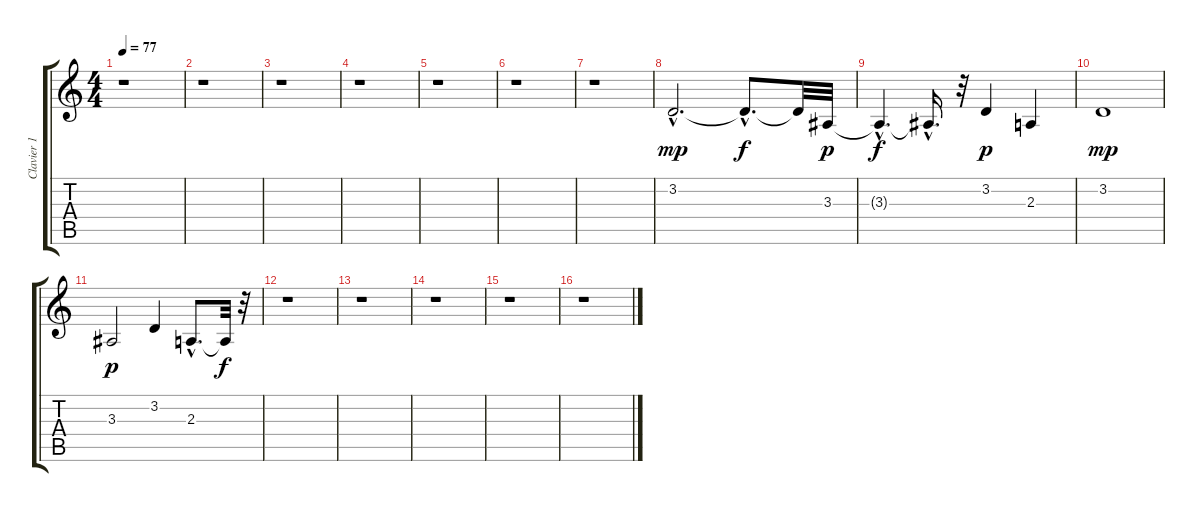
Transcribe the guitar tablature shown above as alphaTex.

\track ("Clavier 1" "Clavier 1") {instrument pad7halo}
\staff {score tabs}
\tuning (E4 B3 G3 D3 A2 E2) {hide}
\ts (4 4)
\tempo 77
\tempo 78
\tempo 77
\clef g2
\ks c
r.1{dy mp instrument pad7halo} |
r.1 |
r.1 |
r.1 |
r.1 |
r.1 |
r.1 |
3.2{hac}.2{d} 3.2{hac t}.8{d dy f} 3.2{t}.32 3.3.32{dy p} |
3.3{hac t}.4{d dy f} 3.3{hac t}.16{d} r.32 3.2.4{dy p} 2.3.4 |
3.2.1{dy mp} |
3.3.2{dy p} 3.2.4 2.3{hac}.8{d} 2.3{t}.32{dy f} r.32 |
r.1 |
r.1 |
r.1 |
r.1 |
r.1
